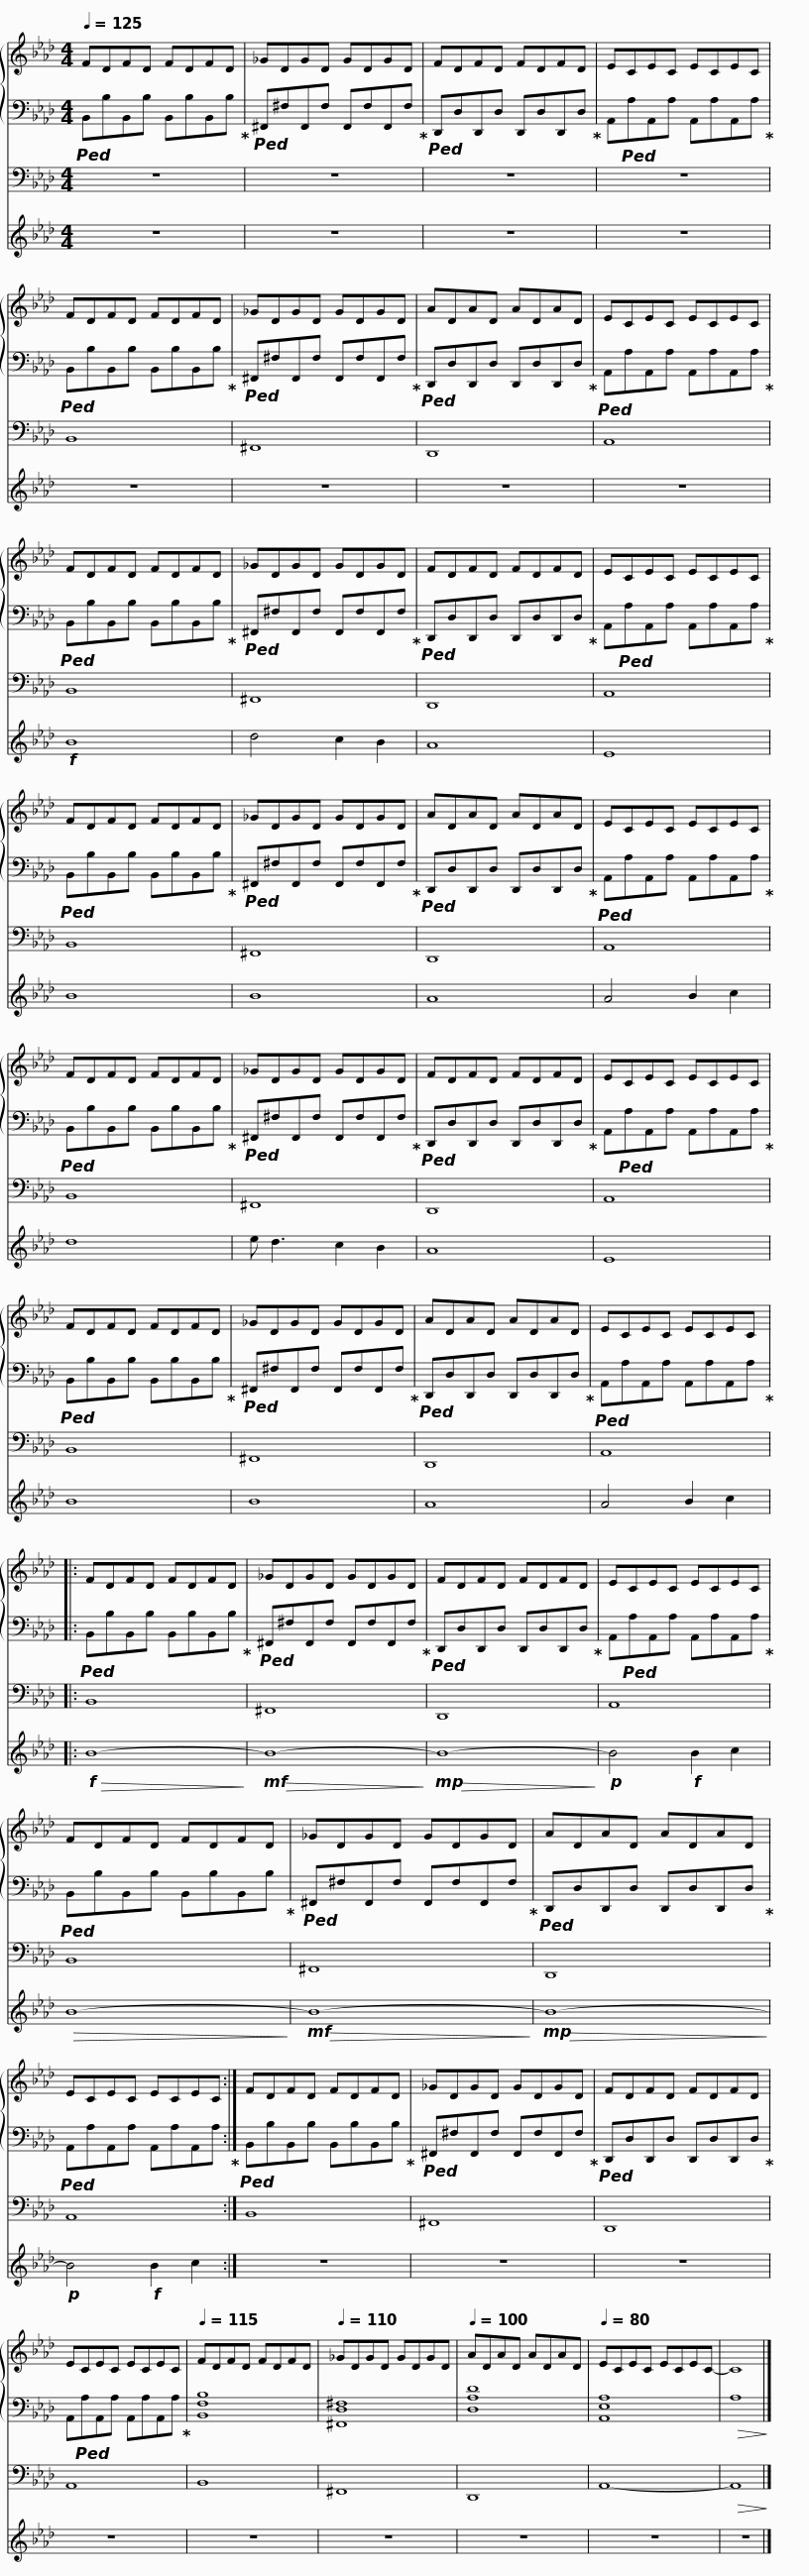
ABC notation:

X:1
%%score { 1 | 2 } 3 4
L:1/8
Q:1/4=125
M:4/4
I:linebreak $
K:Ab
V:1 treble
V:2 bass
V:3 bass
V:4 treble
V:1
 FDFD FDFD | _GDGD GDGD | FDFD FDFD | ECEC ECEC |$ FDFD FDFD | %5
 _GDGD GDGD | ADAD ADAD | ECEC ECEC | FDFD FDFD |$ _GDGD GDGD | %10
 FDFD FDFD | ECEC ECEC | FDFD FDFD |$ _GDGD GDGD | ADAD ADAD | %15
 ECEC ECEC | FDFD FDFD |$ _GDGD GDGD | FDFD FDFD | ECEC ECEC | %20
 FDFD FDFD |$ _GDGD GDGD | ADAD ADAD | ECEC ECEC |: FDFD FDFD |$ %25
 _GDGD GDGD | FDFD FDFD | ECEC ECEC | FDFD FDFD |$ _GDGD GDGD | %30
 ADAD ADAD | ECEC ECEC :| FDFD FDFD |$ _GDGD GDGD | FDFD FDFD | %35
 ECEC ECEC |[Q:1/4=115] FDFD FDFD |[Q:1/4=110] _GDGD GDGD |$[Q:1/4=100] ADAD ADAD |[Q:1/4=80] ECEC ECEC- | %40
 C8 |] %41
V:2
!ped! B,,B,B,,B, B,,B,B,,B,!ped-up! |!ped! ^F,,^F,F,,F, F,,F,F,,F,!ped-up! |!ped! D,,D,D,,D, D,,D,D,,D,!ped-up! | A,,!ped!A,A,,A, A,,A,A,,A,!ped-up! |$!ped! B,,B,B,,B, B,,B,B,,B,!ped-up! | %5
!ped! ^F,,^F,F,,F, F,,F,F,,F,!ped-up! |!ped! D,,D,D,,D, D,,D,D,,D,!ped-up! |!ped! A,,A,A,,A, A,,A,A,,A,!ped-up! |!ped! B,,B,B,,B, B,,B,B,,B,!ped-up! |$!ped! ^F,,^F,F,,F, F,,F,F,,F,!ped-up! | %10
!ped! D,,D,D,,D, D,,D,D,,D,!ped-up! | A,,!ped!A,A,,A, A,,A,A,,A,!ped-up! |!ped! B,,B,B,,B, B,,B,B,,B,!ped-up! |$!ped! ^F,,^F,F,,F, F,,F,F,,F,!ped-up! |!ped! D,,D,D,,D, D,,D,D,,D,!ped-up! | %15
!ped! A,,A,A,,A, A,,A,A,,A,!ped-up! |!ped! B,,B,B,,B, B,,B,B,,B,!ped-up! |$!ped! ^F,,^F,F,,F, F,,F,F,,F,!ped-up! |!ped! D,,D,D,,D, D,,D,D,,D,!ped-up! | A,,!ped!A,A,,A, A,,A,A,,A,!ped-up! | %20
!ped! B,,B,B,,B, B,,B,B,,B,!ped-up! |$!ped! ^F,,^F,F,,F, F,,F,F,,F,!ped-up! |!ped! D,,D,D,,D, D,,D,D,,D,!ped-up! |!ped! A,,A,A,,A, A,,A,A,,A,!ped-up! |:!ped! B,,B,B,,B, B,,B,B,,B,!ped-up! |$ %25
!ped! ^F,,^F,F,,F, F,,F,F,,F,!ped-up! |!ped! D,,D,D,,D, D,,D,D,,D,!ped-up! | A,,!ped!A,A,,A, A,,A,A,,A,!ped-up! |!ped! B,,B,B,,B, B,,B,B,,B,!ped-up! |$!ped! ^F,,^F,F,,F, F,,F,F,,F,!ped-up! | %30
!ped! D,,D,D,,D, D,,D,D,,D,!ped-up! |!ped! A,,A,A,,A, A,,A,A,,A,!ped-up! :|!ped! B,,B,B,,B, B,,B,B,,B,!ped-up! |$!ped! ^F,,^F,F,,F, F,,F,F,,F,!ped-up! |!ped! D,,D,D,,D, D,,D,D,,D,!ped-up! | %35
 A,,!ped!A,A,,A, A,,A,A,,A,!ped-up! | [B,,F,B,]8 | [^F,,D,^F,]8 |$ [D,A,D]8 | [A,,E,A,]8 | %40
!>(! A,8!>)! |] %41
V:3
 z8 | z8 | z8 | z8 |$ B,,8 | %5
 ^F,,8 | D,,8 | A,,8 | B,,8 |$ ^F,,8 | %10
 D,,8 | A,,8 | B,,8 |$ ^F,,8 | D,,8 | %15
 A,,8 | B,,8 |$ ^F,,8 | D,,8 | A,,8 | %20
 B,,8 |$ ^F,,8 | D,,8 | A,,8 |: B,,8 |$ %25
 ^F,,8 | D,,8 | A,,8 | B,,8 |$ ^F,,8 | %30
 D,,8 | A,,8 :| B,,8 |$ ^F,,8 | D,,8 | %35
 A,,8 | B,,8 | ^F,,8 |$ D,,8 | A,,8- | %40
!>(! A,,8!>)! |] %41
V:4
 z8 | z8 | z8 | z8 |$ z8 | %5
 z8 | z8 | z8 |!f! B8 |$ d4 c2 B2 | %10
 A8 | E8 | B8 |$ B8 | A8 | %15
 A4 B2 c2 | d8 |$ e d3 c2 B2 | A8 | E8 | %20
 B8 |$ B8 | A8 | A4 B2 c2 |:!f!!>(! B8-!>)! |$ %25
!mf!!>(! B8-!>)! |!mp!!>(! B8-!>)! |!p! B4!f! B2 c2 |!>(! B8-!>)! |$!mf!!>(! B8-!>)! | %30
!mp!!>(! B8-!>)! |!p! B4!f! B2 c2 :| z8 |$ z8 | z8 | %35
 z8 | z8 | z8 |$ z8 | z8 | %40
 z8 |] %41
